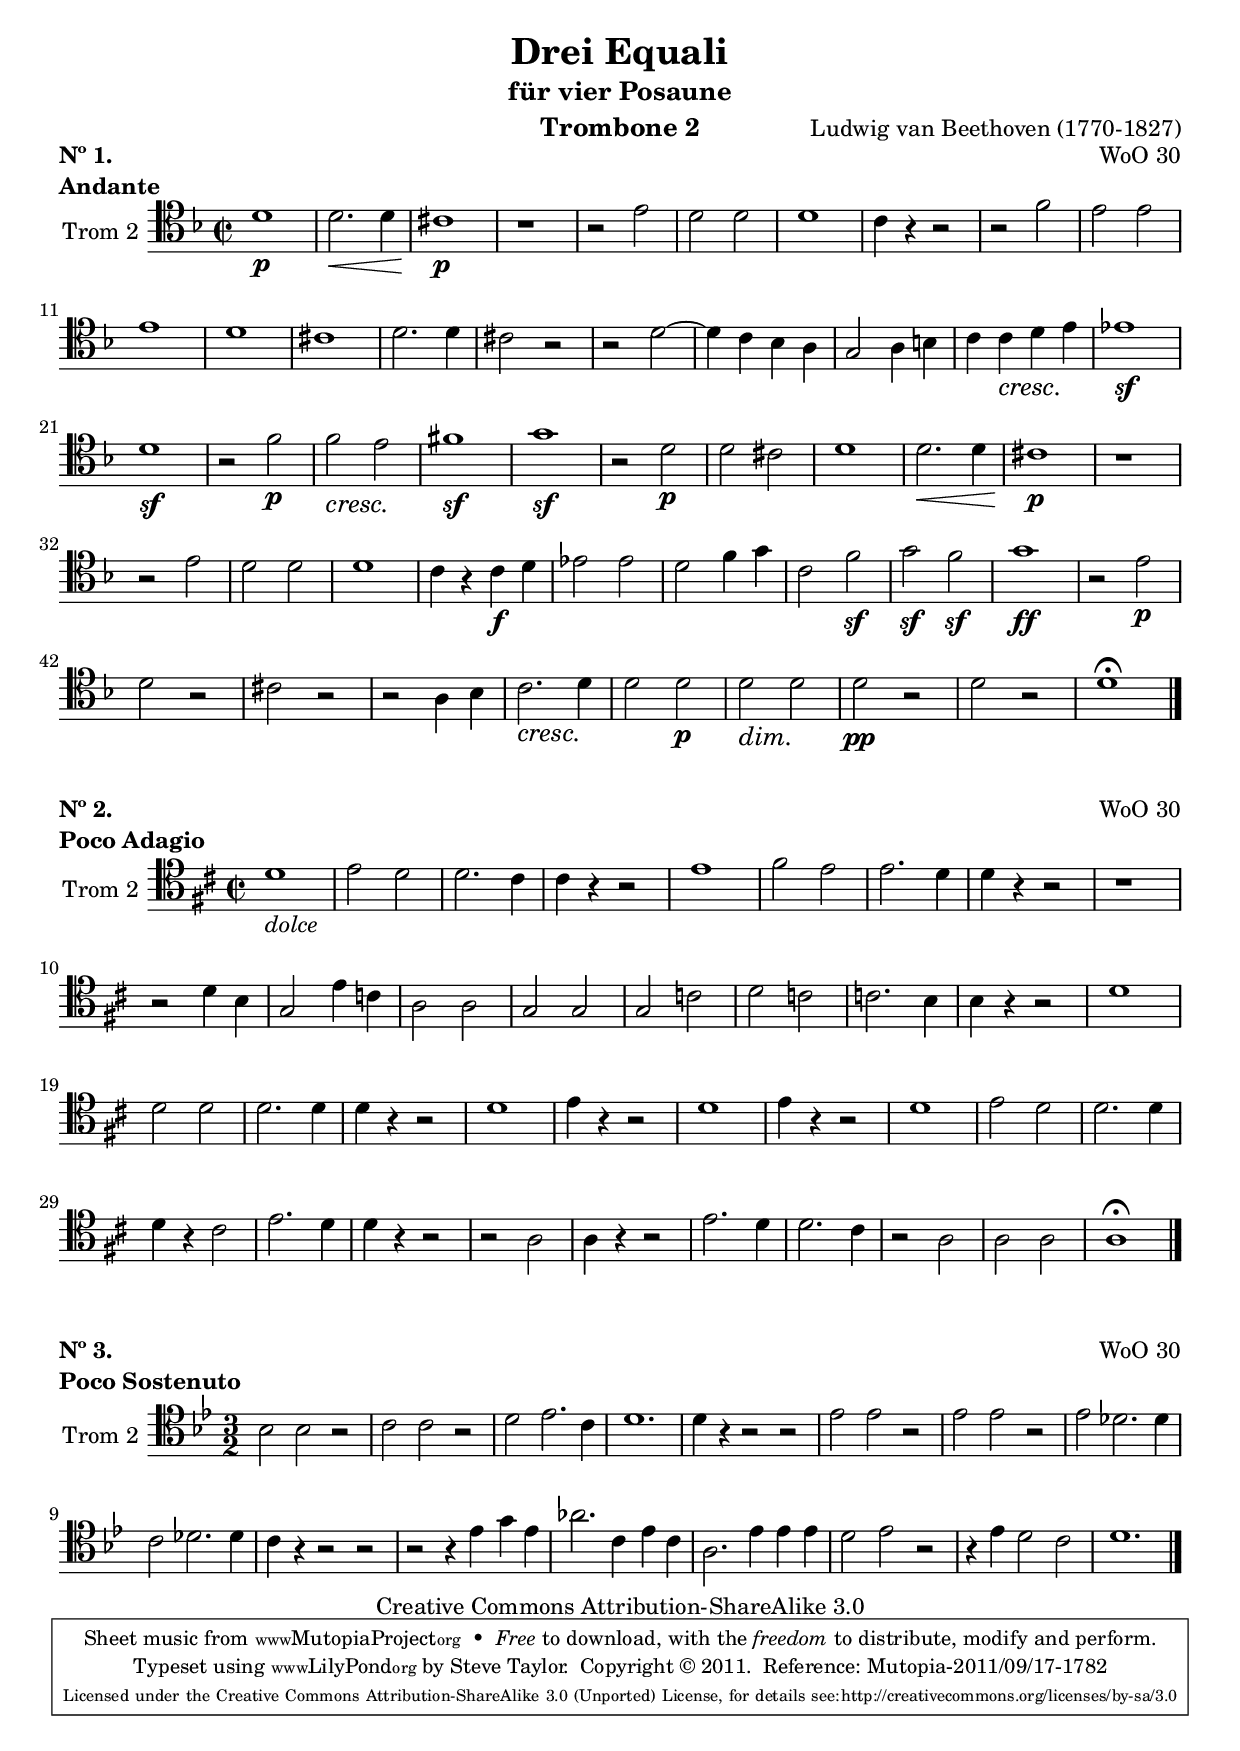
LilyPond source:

\version "2.14.2"

\include "Definitions.lyi" 

instrument = "Trombone 2"
staffInstrument = "Trom 2"
useClef = {\clef tenor}

\version "2.14.0"

TromTwoMvtOne = \relative c'
{
  %  \clef alto
  d1\p d2.\< d4 cs1\p
  r1 r2 e d d d1 c4 r r2
  r2 f e e e1 d cs d2. d4 cs2 r
  \textCresc
  r2 d ~ d4 c bf a g2 a4 b
  c4 c\< d e ef1\sf d\sf 
  r2 f\p f\< e fs1\sf g\sf
  \useHairpins
  r2 d2\p d cs d1 d2.\< d4 cs1\p
  r1 r2 e d d d1 c4 r c\f d 
  ef2 ef d f4 g c,2 f\sf g\sf f\sf g1\ff
  \textCresc
  r2 e\p d r cs r 
  r2 a4 bf c2.\< d4 d2 d\p d\> d d\pp r d r d1\fermata
}


notesMvtI = \TromTwoMvtOne

\version "2.14.0"

TromTwoMvtTwo = \relative c'
{
  %  \clef alto
  d1 e2 d d2. cs4 cs r r2
  e1 fs2 e e2. d4 d r r2
  r1 r2 d4 b g2 e'4 c a2 a2
  g2 g g c d c c2. b4 b r r2
  d1 d2 d d2. d4 d r r2
  d1 e4 r r2
  d1 e4 r r2
  d1 e2 d d2. d4 d r cs2 e2. d4 d r r2
  r2 a a4 r r2
  e'2. d4 d2. cs4 r2 a a a a1
  \fermata
}


notesMvtII = \TromTwoMvtTwo

\version "2.14.0"

TromTwoMvtThree = \relative c'
{
  %  \clef alto
  bf2 bf r c c r 
  d ef2. c4 d1. d4 r r2 r
  ef2 ef r ef ef r ef df2. df4 c2 df2. df4 c r r2 r
  r2 r4 ef g ef af2. c,4 ef c a2. ef'4 ef ef
  d2 ef r r4 ef d2 c d1.
  
}


notesMvtIII = \TromTwoMvtThree

\version "2.14.0"

#(ly:set-option 'point-and-click #f)

\paper { ragged-last-bottom = ##f }

\book
{
  \include "Header.lyi"
  \score
  {
    \new Staff
    {
      #(set-accidental-style 'modern)
      \set Staff.instrumentName = \staffInstrument
      \set Staff.midiInstrument = #"trombone"
      << \useClef \notesMvtI \outlineMvtI >>
    }
    \header { piece = \MvtI }
    \layout { }
    \midi { }
  }
  \score
  {
    \new Staff
    {
      #(set-accidental-style 'modern)
      \set Staff.instrumentName = \staffInstrument
      \set Staff.midiInstrument = #"trombone"
      << \useClef \notesMvtII \outlineMvtII >>
    }
    \header { piece = \MvtII }
    \layout { }
    \midi { }
  }
  \score
  {
    \new Staff
    {
      #(set-accidental-style 'modern)
      \set Staff.instrumentName = \staffInstrument
      \set Staff.midiInstrument = #"trombone"
      << \useClef \notesMvtIII \outlineMvtIII >>
    }
    \header { piece = \MvtIII }
    \layout { }
    \midi { }
  }
}

